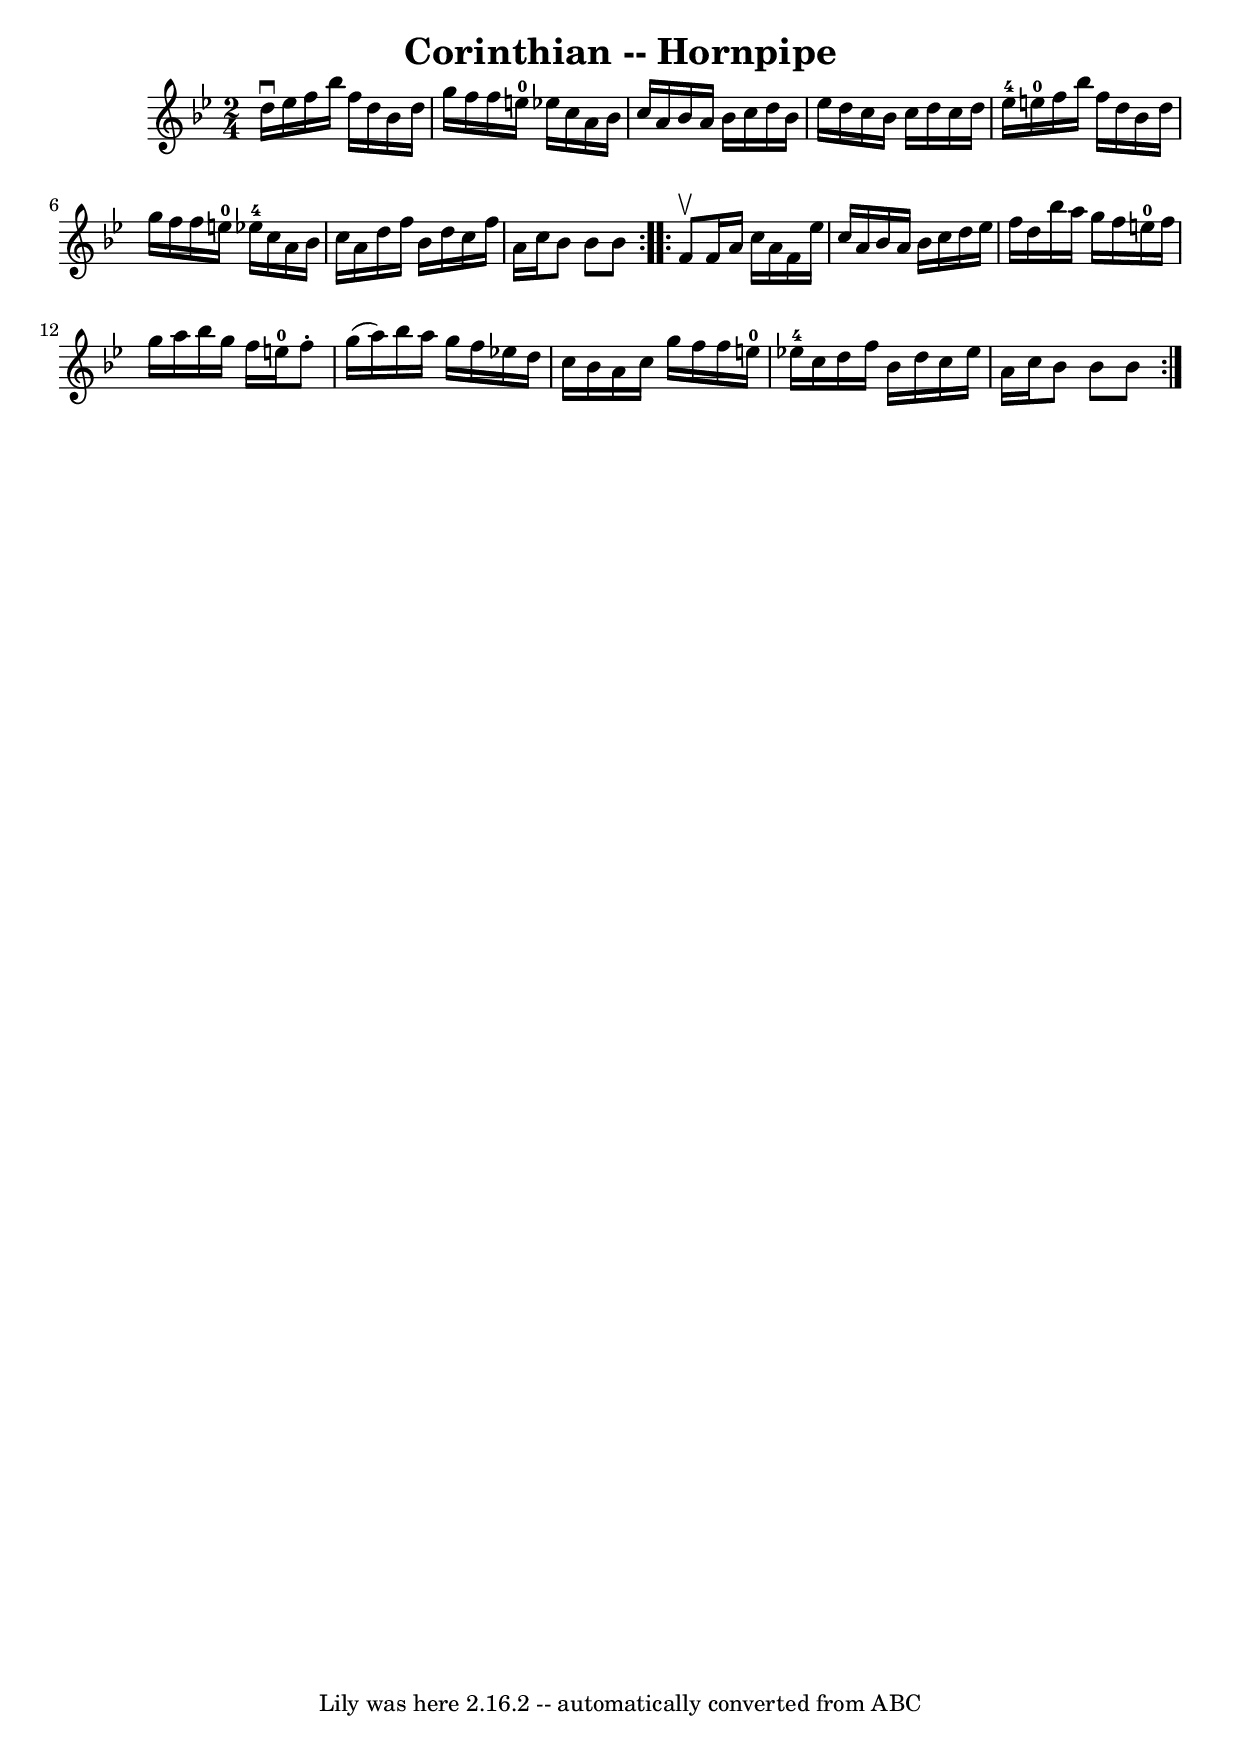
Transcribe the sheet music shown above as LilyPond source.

\version "2.7.40"
\include "Mammoth.ily"
\header {
	book = "Cole's 1000 Fiddle Tunes"
	crossRefNumber = "1"
	footnotes = ""
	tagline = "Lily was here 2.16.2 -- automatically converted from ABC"
	title = "Corinthian -- Hornpipe"
}
voicedefault =  {
\set Score.defaultBarType = "empty"

\repeat volta 2 {
\time 2/4 \key bes \major d''16^\downbow ees''16  |
 f''16    
bes''16 f''16 d''16 bes'16 d''16 g''16 f''16  |
   
f''16 e''16-0 ees''!16 c''16 a'16 bes'16 c''16 a'16  
|
 bes'16 a'16 bes'16 c''16 d''16 bes'16 ees''16    
d''16  |
 c''16 bes'16 c''16 d''16 c''16 d''16    
ees''16-4 e''16-0 |
 f''16 bes''16 f''16 d''16    
bes'16 d''16 g''16 f''16  |
 f''16 e''16-0 ees''!16 
-4 c''16 a'16 bes'16 c''16 a'16  |
 d''16 f''16    
bes'16 d''16 c''16 f''16 a'16 c''16  |
 bes'8 bes'8   
 bes'8  }     \repeat volta 2 { f'8^\upbow |
 f'16 a'16 c''16  
 a'16 f'16 ees''16 c''16 a'16  |
 bes'16 a'16 bes'16 
 c''16 d''16 ees''16 f''16 d''16  |
 bes''16 a''16    
g''16 f''16 e''16-0 f''16 g''16 a''16  |
 bes''16    
g''16 f''16 e''16-0 f''8 -. g''16 (a''16) |
     
bes''16 a''16 g''16 f''16 ees''!16 d''16 c''16 bes'16  
|
 a'16 c''16 g''16 f''16 f''16 e''16-0 ees''!16 
-4 c''16  |
 d''16 f''16 bes'16 d''16 c''16 ees''16  
 a'16 c''16  |
 bes'8 bes'8 bes'8  }   
}

\score{
    <<

	\context Staff="default"
	{
	    \voicedefault 
	}

    >>
	\layout {
	}
	\midi {}
}
